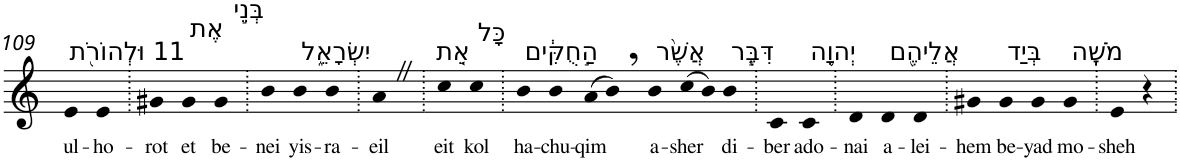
**kern	**text
*part1	*part1
*staff1	*staff1
*I"Piano	*
*I'Pno	*
!!LO:PB:g=z
*clefG2	*
*k[]	*
=109	=109
!LO:TX:a:t=11 וּלְהוֹרֹ֖ת	!
!	!LO:LY:b
4e	ul-
!	!LO:LY:b
4e	-ho-
=110.	=110.
!	!LO:LY:b
4g#X	-rot
!LO:TX:a:t=אֶת	!
!	!LO:LY:b
4g#	et
!LO:TX:a:t=בְּנֵ֣י	!
!	!LO:LY:b
4g#	be-
=111.	=111.
!	!LO:LY:b
4b	-nei
!LO:TX:a:t=יִשְׂרָאֵ֑ל	!
!	!LO:LY:b
4b	yis-
!	!LO:LY:b
4b	-ra-
=112.	=112.
!	!LO:LY:b
4aZ	-eil
=113.	=113.
!LO:TX:a:t=אֵ֚ת	!
!	!LO:LY:b
4cc	eit
!LO:TX:a:t=כָּל	!
!	!LO:LY:b
4cc	kol
=114.	=114.
!LO:TX:a:t=הַ֣חֻקִּ֔ים	!
!	!LO:LY:b
4b	ha-
!	!LO:LY:b
4b	-chu-
!	!LO:LY:b
(>8a	-qim
8b,)	.
!LO:TX:a:t=אֲשֶׁ֨ר	!
!	!LO:LY:b
4b	a-
!	!LO:LY:b
(>8cc	-sher
8b)	.
!LO:TX:a:t=דִּבֶּ֧ר	!
!	!LO:LY:b
4b	di-
=115.	=115.
!	!LO:LY:b
4c	-ber
!LO:TX:a:t=יְהוָ֛ה	!
!	!LO:LY:b
4c	ado-
=116.	=116.
!	!LO:LY:b
4d	-nai
!LO:TX:a:t=אֲלֵיהֶ֖ם	!
!	!LO:LY:b
4d	a-
!	!LO:LY:b
4d	-lei-
=117.	=117.
!	!LO:LY:b
4g#X	-hem
!LO:TX:a:t=בְּיַד	!
!	!LO:LY:b
4g#	be-
!	!LO:LY:b
4g#	-yad
!LO:TX:a:t=מֹשֶֽׁה	!
!	!LO:LY:b
4g#	mo-
=118.	=118.
!	!LO:LY:b
4e	-sheh
4r	.
=.	=.
*-	*-
